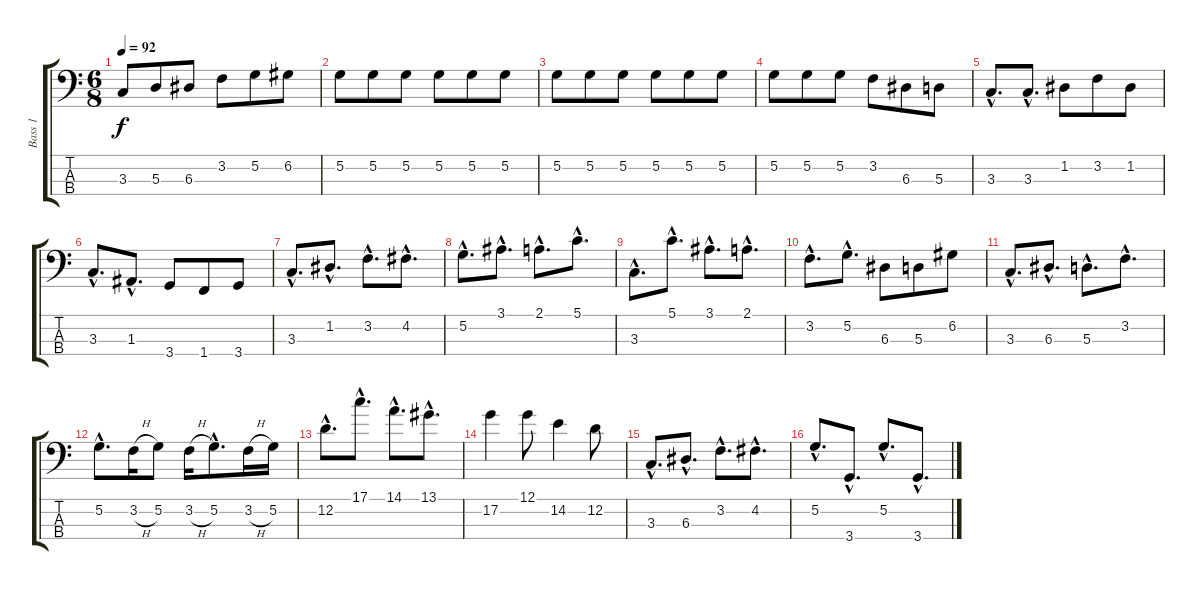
\track ("Bass 1" "Bass 1") {instrument electricbassfinger}
\staff {score tabs}
\tuning (G2 D2 A1 E1) {hide}
\ts (6 8)
\tempo 92
\clef f4
\ks c
3.3.8{dy f} 5.3.8 6.3.8 3.2.8 5.2.8 6.2.8 |
5.2.8 5.2.8 5.2.8 5.2.8 5.2.8 5.2.8 |
5.2.8 5.2.8 5.2.8 5.2.8 5.2.8 5.2.8 |
5.2.8 5.2.8 5.2.8 3.2.8 6.3.8 5.3.8 |
3.3{hac}.8{d} 3.3{hac}.8{d} 1.2.8 3.2.8 1.2.8 |
3.3{hac}.8{d} 1.3{hac}.8{d} 3.4.8 1.4.8 3.4.8 |
3.3{hac}.8{d} 1.2{hac}.8{d} 3.2{hac}.8{d} 4.2{hac}.8{d} |
5.2{hac}.8{d} 3.1{hac}.8{d} 2.1{hac}.8{d} 5.1{hac}.8{d} |
3.3{hac}.8{d} 5.1{hac}.8{d} 3.1{hac}.8{d} 2.1{hac}.8{d} |
3.2{hac}.8{d} 5.2{hac}.8{d} 6.3.8 5.3.8 6.2.8 |
3.3{hac}.8{d} 6.3{hac}.8{d} 5.3{hac}.8{d} 3.2{hac}.8{d} |
5.2{hac}.8{d} 3.2{h}.16 5.2.8 3.2{h}.16 5.2{hac}.8{d} 3.2{h}.16 5.2.16 |
12.2{hac}.8{d} 17.1{hac}.8{d} 14.1{hac}.8{d} 13.1{hac}.8{d} |
17.2.4 12.1.8 14.2.4 12.2.8 |
3.3{hac}.8{d} 6.3{hac}.8{d} 3.2{hac}.8{d} 4.2{hac}.8{d} |
5.2{hac}.8{d} 3.4{hac}.8{d} 5.2{hac}.8{d} 3.4{hac}.8{d}
